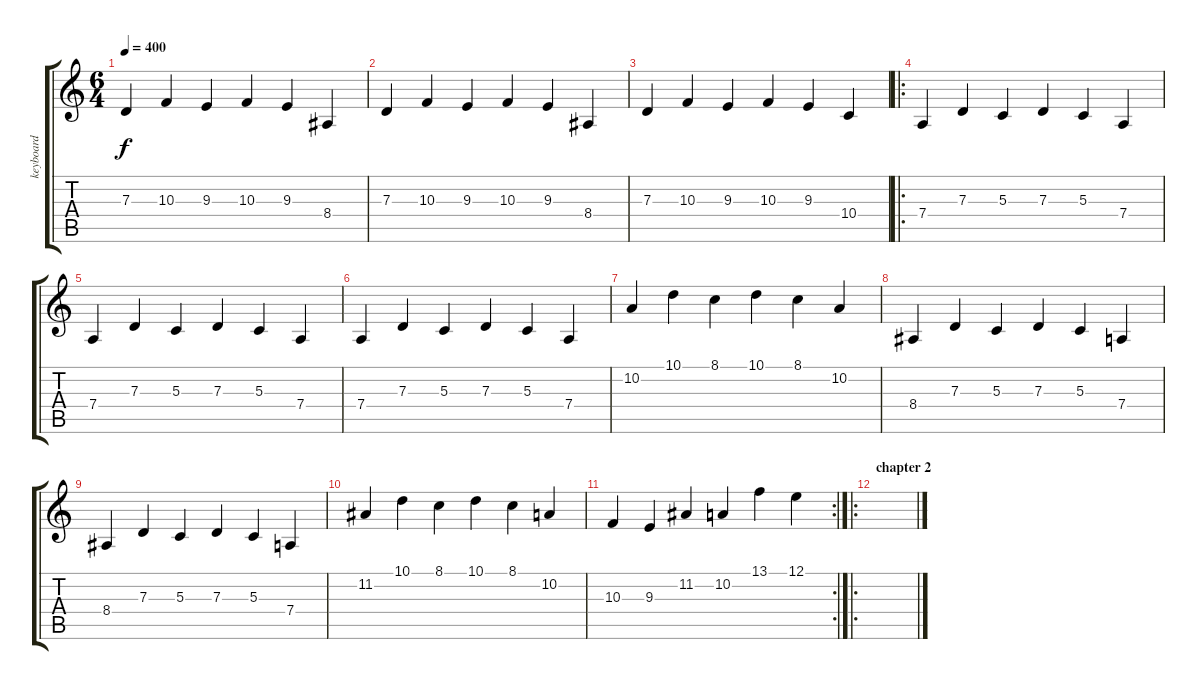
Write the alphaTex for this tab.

\track ("keyboard" "keyboard") {instrument brightacousticpiano}
\staff {score tabs}
\tuning (E4 B3 G3 D3 A2 E2) {hide}
\ts (6 4)
\tempo 400
\clef g2
\ks c
7.3.4{dy f} 10.3.4 9.3.4 10.3.4 9.3.4 8.4.4 |
7.3.4 10.3.4 9.3.4 10.3.4 9.3.4 8.4.4 |
7.3.4 10.3.4 9.3.4 10.3.4 9.3.4 10.4.4 |
\ro
7.4.4 7.3.4 5.3.4 7.3.4 5.3.4 7.4.4 |
7.4.4 7.3.4 5.3.4 7.3.4 5.3.4 7.4.4 |
7.4.4 7.3.4 5.3.4 7.3.4 5.3.4 7.4.4 |
10.2.4 10.1.4 8.1.4 10.1.4 8.1.4 10.2.4 |
8.4.4 7.3.4 5.3.4 7.3.4 5.3.4 7.4.4 |
8.4.4 7.3.4 5.3.4 7.3.4 5.3.4 7.4.4 |
11.2.4 10.1.4 8.1.4 10.1.4 8.1.4 10.2.4 |
\rc 2
10.3.4 9.3.4 11.2.4 10.2.4 13.1.4 12.1.4 |
\ro
\section ("" "chapter 2")
